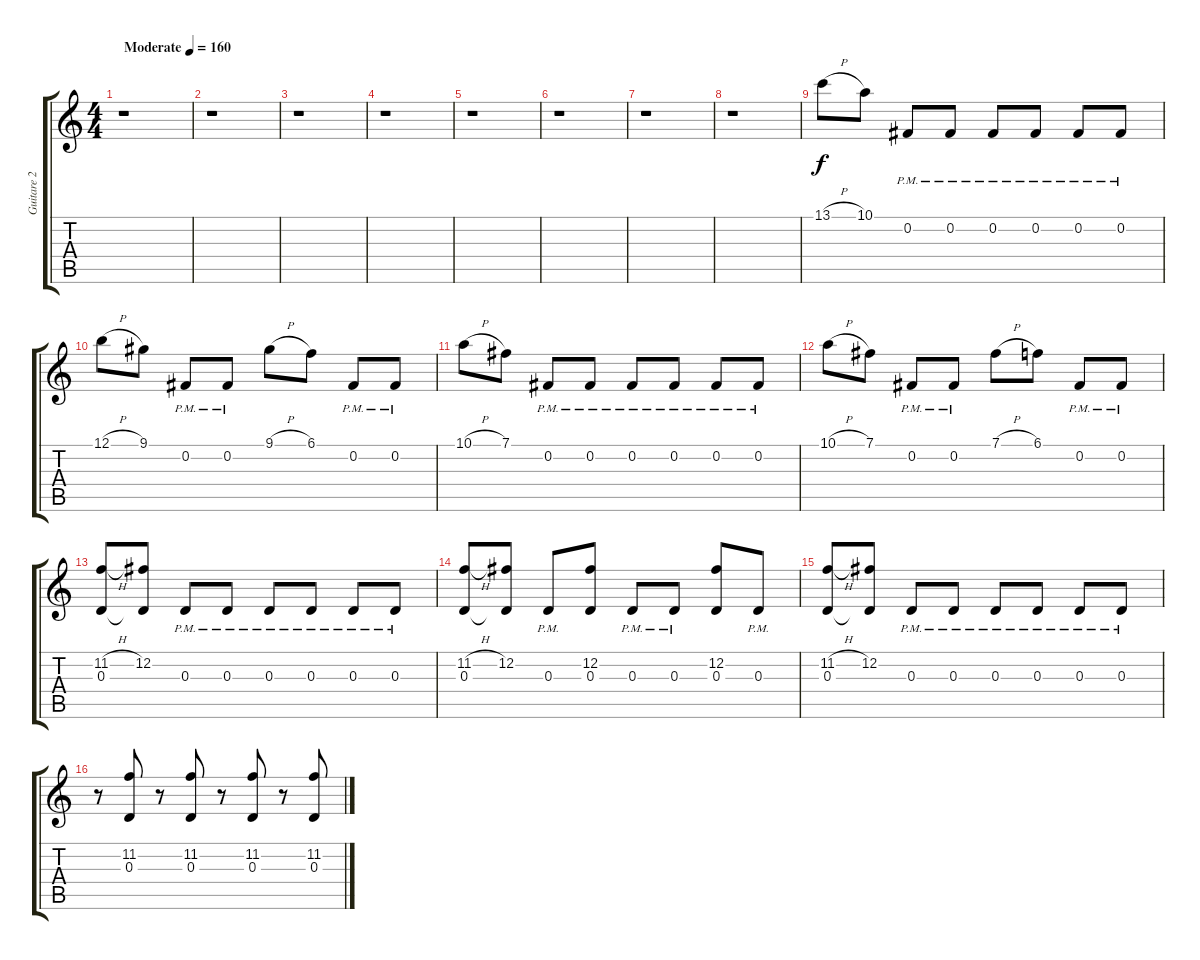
\track ("Guitare 2" "Guitare 2") {instrument distortionguitar}
\staff {score tabs}
\tuning (B3 Gb3 D3 A2 E2 B1) {hide}
\ts (4 4)
\tempo (160 "Moderate")
\clef g2
\ks c
r.1{dy f instrument distortionguitar} |
r.1 |
r.1 |
r.1 |
r.1 |
r.1 |
r.1 |
r.1 |
13.1{h}.8 10.1.8 0.2{pm}.8 0.2{pm}.8 0.2{pm}.8 0.2{pm}.8 0.2{pm}.8 0.2{pm}.8 |
12.1{h}.8 9.1.8 0.2{pm}.8 0.2{pm}.8 9.1{h}.8 6.1.8 0.2{pm}.8 0.2{pm}.8 |
10.1{h}.8 7.1.8 0.2{pm}.8 0.2{pm}.8 0.2{pm}.8 0.2{pm}.8 0.2{pm}.8 0.2{pm}.8 |
10.1{h}.8 7.1.8 0.2{pm}.8 0.2{pm}.8 7.1{h}.8 6.1.8 0.2{pm}.8 0.2{pm}.8 |
(11.2{h} 0.3).8 (12.2 0.3{t}).8 0.3{pm}.8 0.3{pm}.8 0.3{pm}.8 0.3{pm}.8 0.3{pm}.8 0.3{pm}.8 |
(11.2{h} 0.3).8 (12.2 0.3{t}).8 0.3{pm}.8 (12.2 0.3).8 0.3{pm}.8 0.3{pm}.8 (12.2 0.3).8 0.3{pm}.8 |
(11.2{h} 0.3).8 (12.2 0.3{t}).8 0.3{pm}.8 0.3{pm}.8 0.3{pm}.8 0.3{pm}.8 0.3{pm}.8 0.3{pm}.8 |
r.8 (11.2 0.3).8 r.8 (11.2 0.3).8 r.8 (11.2 0.3).8 r.8 (11.2 0.3).8
